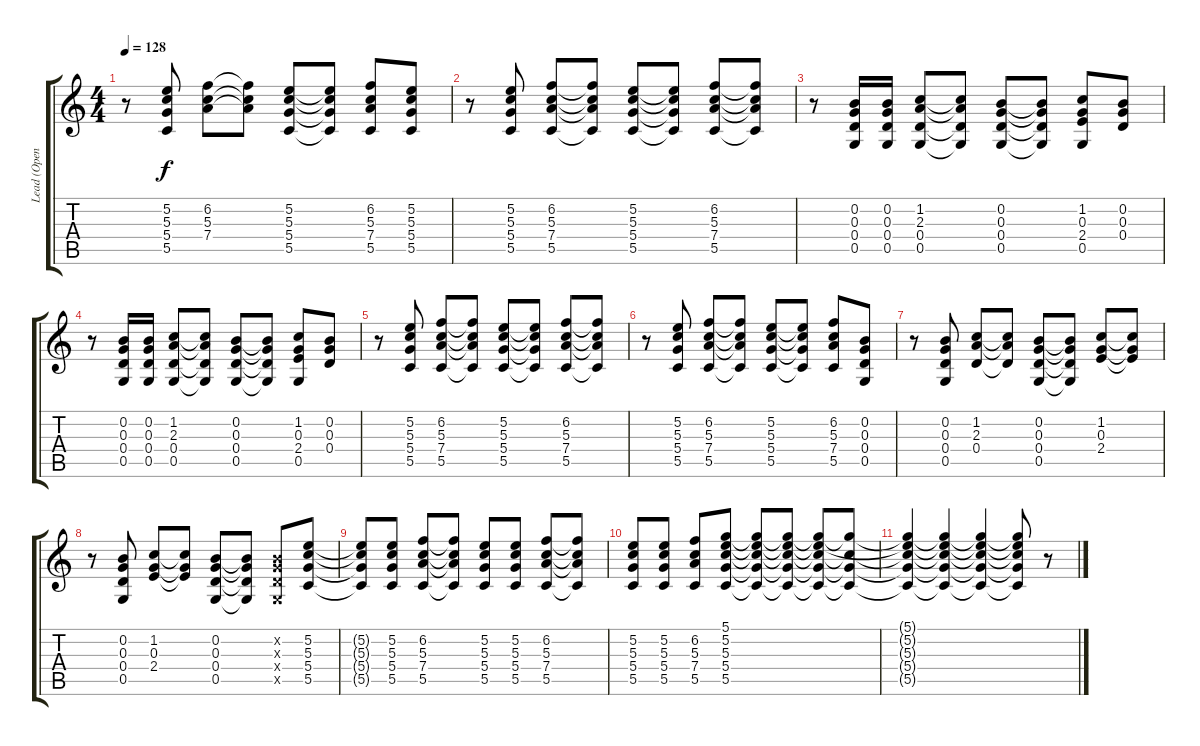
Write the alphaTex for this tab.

\track ("Lead (Open G)" "Lead (Open") {instrument distortionguitar}
\staff {score tabs}
\tuning (D4 B3 G3 D3 G2 D2) {hide}
\ts (4 4)
\tempo 128
\clef g2
\ks c
r.8{dy f} (5.2 5.3 5.4 5.5).8 (6.2 5.3 7.4).8 (6.2{t} 5.3{t} 7.4{t}).8 (5.2 5.3 5.4 5.5).8 (5.2{t} 5.3{t} 5.4{t} 5.5{t}).8 (6.2 5.3 7.4 5.5).8 (5.2 5.3 5.4 5.5).8 |
r.8 (5.2 5.3 5.4 5.5).8 (6.2 5.3 7.4 5.5).8 (6.2{t} 5.3{t} 7.4{t} 5.5{t}).8 (5.2 5.3 5.4 5.5).8 (5.2{t} 5.3{t} 5.4{t} 5.5{t}).8 (6.2 5.3 7.4 5.5).8 (6.2{t} 5.3{t} 7.4{t} 5.5{t}).8 |
r.8 (0.2 0.3 0.4 0.5).16 (0.2 0.3 0.4 0.5).16 (1.2 2.3 0.4 0.5).8 (1.2{t} 2.3{t} 0.4{t} 0.5{t}).8 (0.2 0.3 0.4 0.5).8 (0.2{t} 0.3{t} 0.4{t} 0.5{t}).8 (1.2 0.3 2.4 0.5).8 (0.2 0.3 0.4).8 |
r.8 (0.2 0.3 0.4 0.5).16 (0.2 0.3 0.4 0.5).16 (1.2 2.3 0.4 0.5).8 (1.2{t} 2.3{t} 0.4{t} 0.5{t}).8 (0.2 0.3 0.4 0.5).8 (0.2{t} 0.3{t} 0.4{t} 0.5{t}).8 (1.2 0.3 2.4 0.5).8 (0.2 0.3 0.4).8 |
r.8 (5.2 5.3 5.4 5.5).8 (6.2 5.3 7.4 5.5).8 (6.2{t} 5.3{t} 7.4{t} 5.5{t}).8 (5.2 5.3 5.4 5.5).8 (5.2{t} 5.3{t} 5.4{t} 5.5{t}).8 (6.2 5.3 7.4 5.5).8 (6.2{t} 5.3{t} 7.4{t} 5.5{t}).8 |
r.8 (5.2 5.3 5.4 5.5).8 (6.2 5.3 7.4 5.5).8 (6.2{t} 5.3{t} 7.4{t} 5.5{t}).8 (5.2 5.3 5.4 5.5).8 (5.2{t} 5.3{t} 5.4{t} 5.5{t}).8 (6.2 5.3 7.4 5.5).8 (0.2 0.3 0.4 0.5).8 |
r.8 (0.2 0.3 0.4 0.5).8 (1.2 2.3 0.4).8 (1.2{t} 2.3{t} 0.4{t}).8 (0.2 0.3 0.4 0.5).8 (0.2{t} 0.3{t} 0.4{t} 0.5{t}).8 (1.2 0.3 2.4).8 (1.2{t} 0.3{t} 2.4{t}).8 |
r.8 (0.2 0.3 0.4 0.5).8 (1.2 0.3 2.4).8 (1.2{t} 0.3{t} 2.4{t}).8 (0.2 0.3 0.4 0.5).8 (0.2{t} 0.3{t} 0.4{t} 0.5{t}).8 (0.2{x} 0.3{x} 0.4{x} 0.5{x}).8 (5.2 5.3 5.4 5.5).8 |
(5.2{t} 5.3{t} 5.4{t} 5.5{t}).8 (5.2 5.3 5.4 5.5).8 (6.2 5.3 7.4 5.5).8 (6.2{t} 5.3{t} 7.4{t} 5.5{t}).8 (5.2 5.3 5.4 5.5).8 (5.2 5.3 5.4 5.5).8 (6.2 5.3 7.4 5.5).8 (6.2{t} 5.3{t} 7.4{t} 5.5{t}).8 |
(5.2 5.3 5.4 5.5).8 (5.2 5.3 5.4 5.5).8 (6.2 5.3 7.4 5.5).8 (5.1 5.2 5.3 5.4 5.5).8 (5.1{t} 5.2{t} 5.3{t} 5.4{t} 5.5{t}).8 (5.1{t} 5.2{t} 5.3{t} 5.4{t} 5.5{t}).8 (5.1{t} 5.2{t} 5.3{t} 5.4{t} 5.5{t}).8 (5.1{t} 5.3{t} 5.4{t} 5.5{t}).8 |
(5.1{t} 5.2{t} 5.3{t} 5.4{t} 5.5{t}).4 (5.1{t} 5.2{t} 5.3{t} 5.4{t} 5.5{t}).4 (5.1{t} 5.2{t} 5.3{t} 5.4{t} 5.5{t}).4 (5.1{t} 5.2{t} 5.3{t} 5.4{t} 5.5{t}).8 r.8
